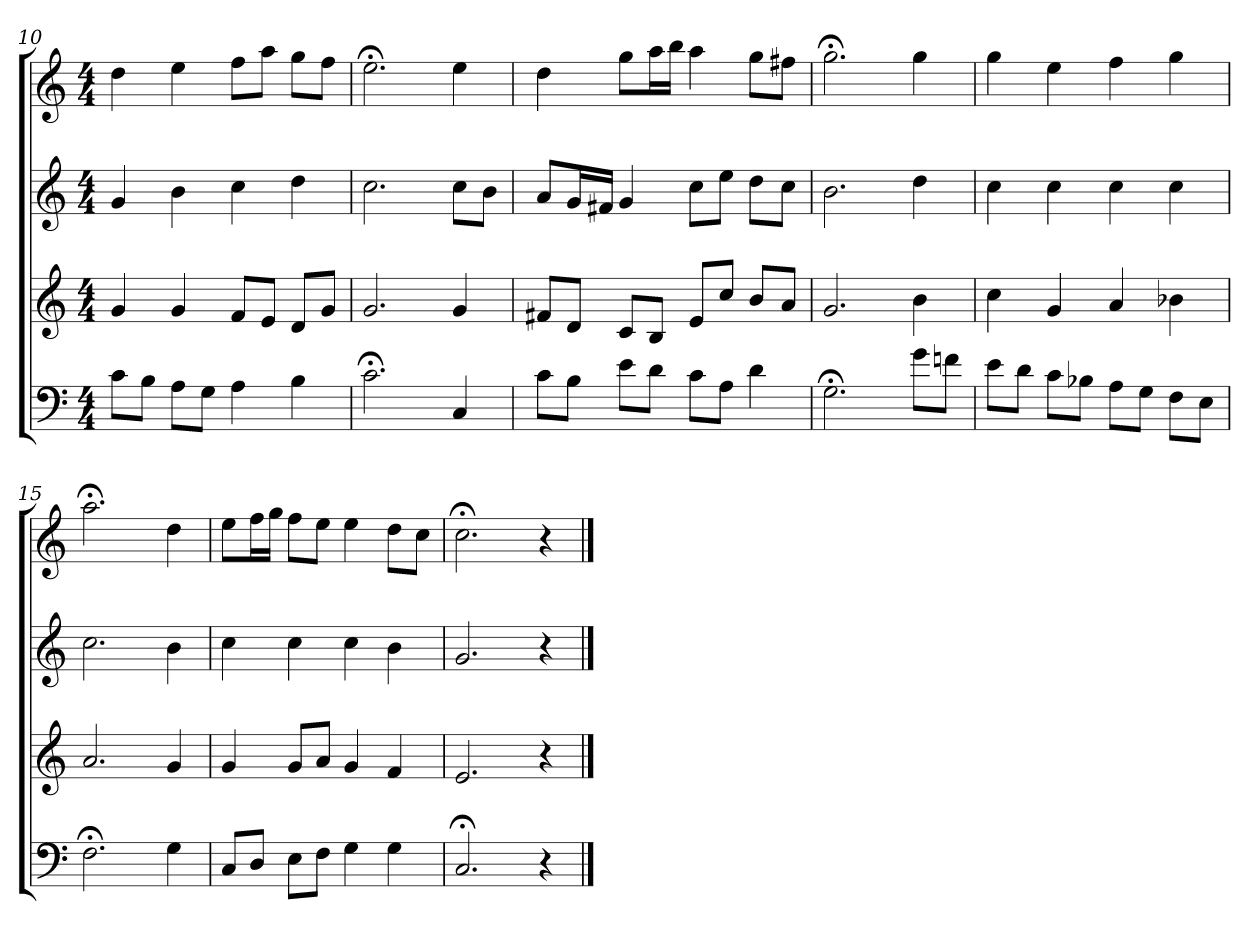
**kern	**kern	**kern	**kern
*part4	*part3	*part2	*part1
*staff4	*staff3	*staff2	*staff1
*clefF4	*clefG2	*clefG2	*clefG2
*k[]	*k[]	*k[]	*k[]
*C:	*C:	*C:	*a:
*M4/4	*M4/4	*M4/4	*M4/4
=10	=10	=10	=10
8c\L	4g	4g	4dd
8B\J	.	.	.
8A\L	4g	4b	4ee
8G\J	.	.	.
4A	8f/L	4cc	8ff\L
.	8e/J	.	8aa\J
4B	8d/L	4dd	8gg\L
.	8g/J	.	8ff\J
=11	=11	=11	=11
2.c;<	2.g	2.cc	2.ee;<
4C	4g	8cc\L	4ee
.	.	8b\J	.
=12	=12	=12	=12
8c\L	8f#X/L	8a/L	4dd
8B\J	8d/J	16g/L	.
.	.	16f#X/JJ	.
8e\L	8c/L	4g	8gg\L
8d\J	8B/J	.	16aa\L
.	.	.	16bb\JJ
8c\L	8e/L	8cc\L	4aa
8A\J	8cc/J	8ee\J	.
4d	8b/L	8dd\L	8gg\L
.	8a/J	8cc\J	8ff#X\J
=13	=13	=13	=13
2.G;<	2.g	2.b	2.gg;<
8g\L	4b	4dd	4gg
8fn\J	.	.	.
=14	=14	=14	=14
8e\L	4cc	4cc	4gg
8d\J	.	.	.
8c\L	4g	4cc	4ee
8B-X\J	.	.	.
8A\L	4a	4cc	4ff
8G\J	.	.	.
8F\L	4b-X	4cc	4gg
8E\J	.	.	.
=15	=15	=15	=15
2.F;<	2.a	2.cc	2.aa;<
4G	4g	4b	4dd
=16	=16	=16	=16
8C/L	4g	4cc	8ee\L
8D/J	.	.	16ff\L
.	.	.	16gg\JJ
8E\L	8g/L	4cc	8ff\L
8F\J	8a/J	.	8ee\J
4G	4g	4cc	4ee
4G	4f	4b	8dd\L
.	.	.	8cc\J
=17	=17	=17	=17
2.C;<	2.e	2.g	2.cc;<
4r	4r	4r	4r
==	==	==	==
*-	*-	*-	*-
